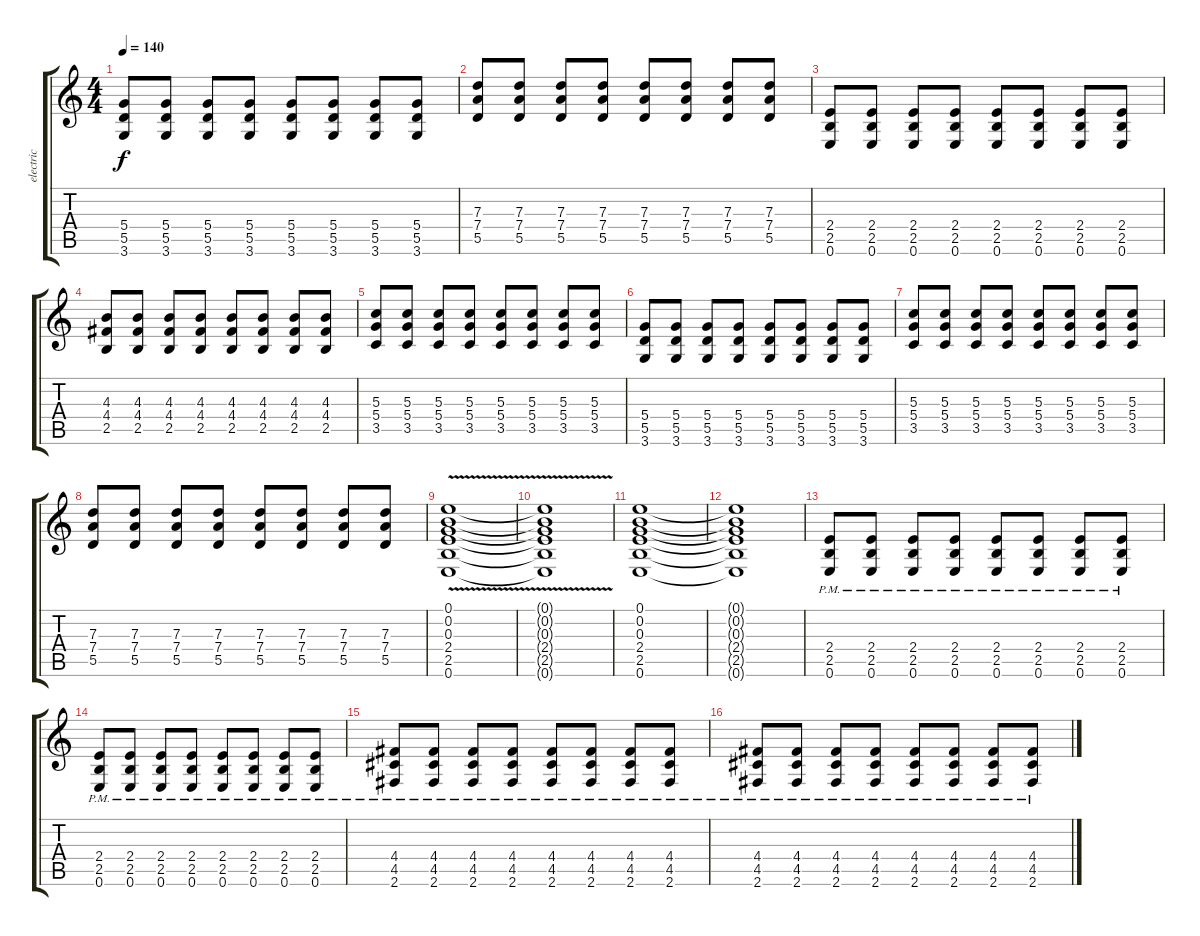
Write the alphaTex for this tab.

\track ("electric " "electric ") {instrument electricguitarclean}
\staff {score tabs}
\tuning (E4 B3 G3 D3 A2 E2) {hide}
\ts (4 4)
\tempo 140
\clef g2
\ks c
(5.4 5.5 3.6).8{dy f} (5.4 5.5 3.6).8 (5.4 5.5 3.6).8 (5.4 5.5 3.6).8 (5.4 5.5 3.6).8 (5.4 5.5 3.6).8 (5.4 5.5 3.6).8 (5.4 5.5 3.6).8 |
(7.3 7.4 5.5).8 (7.3 7.4 5.5).8 (7.3 7.4 5.5).8 (7.3 7.4 5.5).8 (7.3 7.4 5.5).8 (7.3 7.4 5.5).8 (7.3 7.4 5.5).8 (7.3 7.4 5.5).8 |
(2.4 2.5 0.6).8 (2.4 2.5 0.6).8 (2.4 2.5 0.6).8 (2.4 2.5 0.6).8 (2.4 2.5 0.6).8 (2.4 2.5 0.6).8 (2.4 2.5 0.6).8 (2.4 2.5 0.6).8 |
(4.3 4.4 2.5).8 (4.3 4.4 2.5).8 (4.3 4.4 2.5).8 (4.3 4.4 2.5).8 (4.3 4.4 2.5).8 (4.3 4.4 2.5).8 (4.3 4.4 2.5).8 (4.3 4.4 2.5).8 |
(5.3 5.4 3.5).8 (5.3 5.4 3.5).8 (5.3 5.4 3.5).8 (5.3 5.4 3.5).8 (5.3 5.4 3.5).8 (5.3 5.4 3.5).8 (5.3 5.4 3.5).8 (5.3 5.4 3.5).8 |
(5.4 5.5 3.6).8 (5.4 5.5 3.6).8 (5.4 5.5 3.6).8 (5.4 5.5 3.6).8 (5.4 5.5 3.6).8 (5.4 5.5 3.6).8 (5.4 5.5 3.6).8 (5.4 5.5 3.6).8 |
(5.3 5.4 3.5).8 (5.3 5.4 3.5).8 (5.3 5.4 3.5).8 (5.3 5.4 3.5).8 (5.3 5.4 3.5).8 (5.3 5.4 3.5).8 (5.3 5.4 3.5).8 (5.3 5.4 3.5).8 |
(7.3 7.4 5.5).8 (7.3 7.4 5.5).8 (7.3 7.4 5.5).8 (7.3 7.4 5.5).8 (7.3 7.4 5.5).8 (7.3 7.4 5.5).8 (7.3 7.4 5.5).8 (7.3 7.4 5.5).8 |
(0.1{v} 0.2 0.3 2.4 2.5 0.6).1 |
(0.1{v t} 0.2{t} 0.3{t} 2.4{t} 2.5{t} 0.6{t}).1 |
(0.1 0.2 0.3 2.4 2.5 0.6).1 |
(0.1{t} 0.2{t} 0.3{t} 2.4{t} 2.5{t} 0.6{t}).1 |
(2.4{pm} 2.5{pm} 0.6{pm}).8 (2.4{pm} 2.5{pm} 0.6{pm}).8 (2.4{pm} 2.5{pm} 0.6{pm}).8 (2.4{pm} 2.5{pm} 0.6{pm}).8 (2.4{pm} 2.5{pm} 0.6{pm}).8 (2.4{pm} 2.5{pm} 0.6{pm}).8 (2.4{pm} 2.5{pm} 0.6{pm}).8 (2.4{pm} 2.5{pm} 0.6{pm}).8 |
(2.4{pm} 2.5{pm} 0.6{pm}).8 (2.4{pm} 2.5{pm} 0.6{pm}).8 (2.4{pm} 2.5{pm} 0.6{pm}).8 (2.4{pm} 2.5{pm} 0.6{pm}).8 (2.4{pm} 2.5{pm} 0.6{pm}).8 (2.4{pm} 2.5{pm} 0.6{pm}).8 (2.4{pm} 2.5{pm} 0.6{pm}).8 (2.4{pm} 2.5{pm} 0.6{pm}).8 |
(4.4{pm} 4.5{pm} 2.6{pm}).8 (4.4{pm} 4.5{pm} 2.6{pm}).8 (4.4{pm} 4.5{pm} 2.6{pm}).8 (4.4{pm} 4.5{pm} 2.6{pm}).8 (4.4{pm} 4.5{pm} 2.6{pm}).8 (4.4{pm} 4.5{pm} 2.6{pm}).8 (4.4{pm} 4.5{pm} 2.6{pm}).8 (4.4{pm} 4.5{pm} 2.6{pm}).8 |
(4.4{pm} 4.5{pm} 2.6{pm}).8 (4.4{pm} 4.5{pm} 2.6{pm}).8 (4.4{pm} 4.5{pm} 2.6{pm}).8 (4.4{pm} 4.5{pm} 2.6{pm}).8 (4.4{pm} 4.5{pm} 2.6{pm}).8 (4.4{pm} 4.5{pm} 2.6{pm}).8 (4.4{pm} 4.5{pm} 2.6{pm}).8 (4.4{pm} 4.5{pm} 2.6{pm}).8
